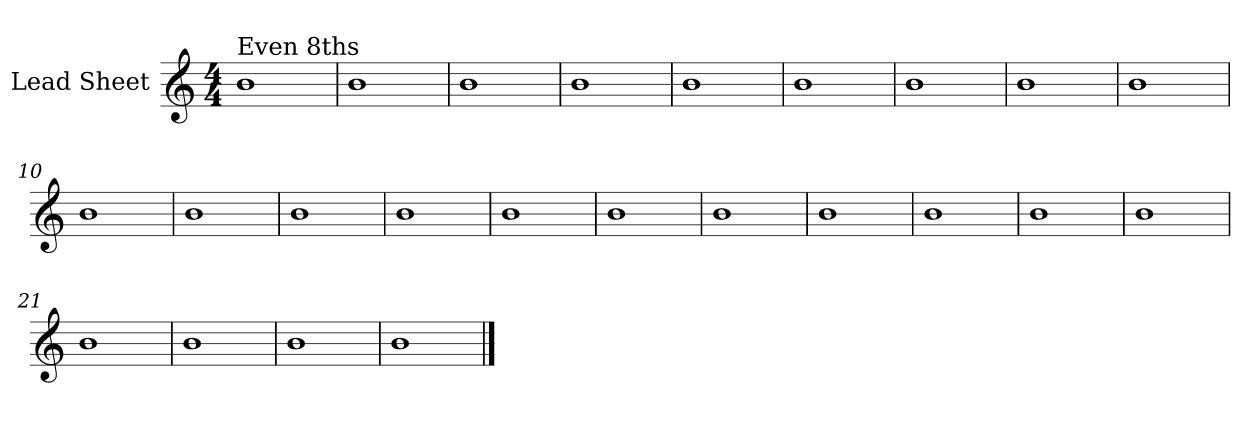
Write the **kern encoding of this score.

**kern
*part1
*staff1
*I"Lead Sheet
*clefG2
*k[]
*M4/4
=1
!LO:TX:a:t=Even 8ths
1b
=2
1b
=3
1b
=4
1b
!!LO:LB:g=z
=5
1b
=6
1b
=7
1b
=8
1b
!!LO:LB:g=z
=9
1b
=10
1b
=11
1b
=12
1b
!!LO:LB:g=z
=13
1b
=14
1b
=15
1b
=16
1b
!!LO:LB:g=z
=17
1b
=18
1b
=19
1b
=20
1b
!!LO:LB:g=z
=21
1b
=22
1b
=23
1b
=24
1b
==
*-
